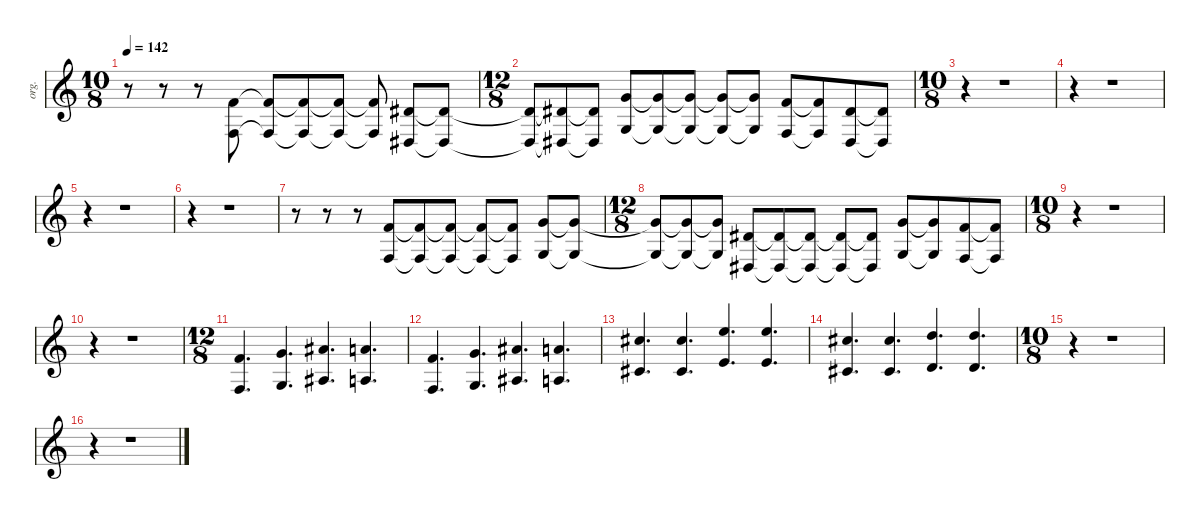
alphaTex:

\defaultSystemsLayout 4
\hideDynamics
\bracketExtendMode nobrackets
\otherSystemsTrackNameOrientation horizontal
\track ("Keyboard" "org.") {instrument drawbarorgan}
\staff {score}
\tuning (B3 Ab3 E3 B2 Gb2 B1)
\ts (10 8)
\tempo 142
\clef g2
\ks c
r.8{dy f beam Down} r.8{beam Down} r.8{beam Down} (6.1 6.4).8{beam Up} (6.1{t} 6.4{t}).8{beam Up} (6.1{t} 6.4{t}).8{beam Up} (6.1{t} 6.4{t}).8{beam Up} (6.1{t} 6.4{t}).8{beam Up beam split} (4.1{acc #} 4.4{acc #}).8{beam Up beam merge} (4.1{t acc #} 4.4{t acc #}).8{beam Up} |
\ts (12 8)
\beaming (8 3 3 3 3)
(4.1{t acc #} 4.4{t acc #}).8{beam Up} (4.1{t acc #} 4.4{t acc #}).8{beam Up} (4.1{t acc #} 4.4{t acc #}).8{beam Up} (8.1 8.4).8{beam Up} (8.1{t} 8.4{t}).8{beam Up} (8.1{t} 8.4{t}).8{beam Up} (8.1{t} 8.4{t}).8{beam Up} (8.1{t} 8.4{t}).8{beam Up beam split} (6.1 6.4).8{beam Up beam merge} (6.1{t} 6.4{t}).8{beam Up} (4.1{acc #} 4.4{acc #}).8{beam Up} (4.1{t acc #} 4.4{t acc #}).8{beam Up} |
\ts (10 8)
\beaming (8 3 3 3 3)
r.4{beam Down} r.1{beam Down} |
r.4{beam Down} r.1{beam Down} |
r.4{beam Down} r.1{beam Down} |
r.4{beam Down} r.1{beam Down} |
r.8{beam Down} r.8{beam Down} r.8{beam Down} (6.1 6.4).8{beam Up} (6.1{t} 6.4{t}).8{beam Up} (6.1{t} 6.4{t}).8{beam Up} (6.1{t} 6.4{t}).8{beam Up} (6.1{t} 6.4{t}).8{beam Up beam split} (8.1 8.4).8{beam Up beam merge} (8.1{t} 8.4{t}).8{beam Up} |
\ts (12 8)
\beaming (8 3 3 3 3)
(8.1{t} 8.4{t}).8{beam Up} (8.1{t} 8.4{t}).8{beam Up} (8.1{t} 8.4{t}).8{beam Up} (4.1{acc #} 4.4{acc #}).8{beam Up} (4.1{t acc #} 4.4{t acc #}).8{beam Up} (4.1{t acc #} 4.4{t acc #}).8{beam Up} (4.1{t acc #} 4.4{t acc #}).8{beam Up} (4.1{t acc #} 4.4{t acc #}).8{beam Up beam split} (8.1 8.4).8{beam Up beam merge} (8.1{t} 8.4{t}).8{beam Up} (6.1 6.4).8{beam Up} (6.1{t} 6.4{t}).8{beam Up} |
\ts (10 8)
\beaming (8 3 3 3 3)
r.4{beam Down} r.1{beam Down} |
r.4{beam Down} r.1{beam Down} |
\ts (12 8)
\beaming (8 3 3 3 3)
(6.1 6.4).4{d beam Up} (8.1 8.4).4{d beam Up} (14.2{acc #} 6.3{acc #}).4{d beam Up} (13.2 5.3).4{d beam Up} |
(6.1 6.4).4{d beam Up} (8.1 8.4).4{d beam Up} (14.2{acc #} 6.3{acc #}).4{d beam Up} (13.2 5.3).4{d beam Up} |
(17.2{acc #} 9.3{acc #}).4{d beam Up} (17.2{acc #} 9.3{acc #}).4{d beam Up} (20.2 12.3).4{d beam Up} (20.2 12.3).4{d beam Up} |
(17.2{acc #} 9.3{acc #}).4{d beam Up} (17.2{acc #} 9.3{acc #}).4{d beam Up} (18.2 10.3).4{d beam Up} (18.2 10.3).4{d beam Up} |
\ts (10 8)
\beaming (8 3 3 3 3)
r.4{beam Down} r.1{beam Down} |
r.4{beam Down} r.1{beam Down}
